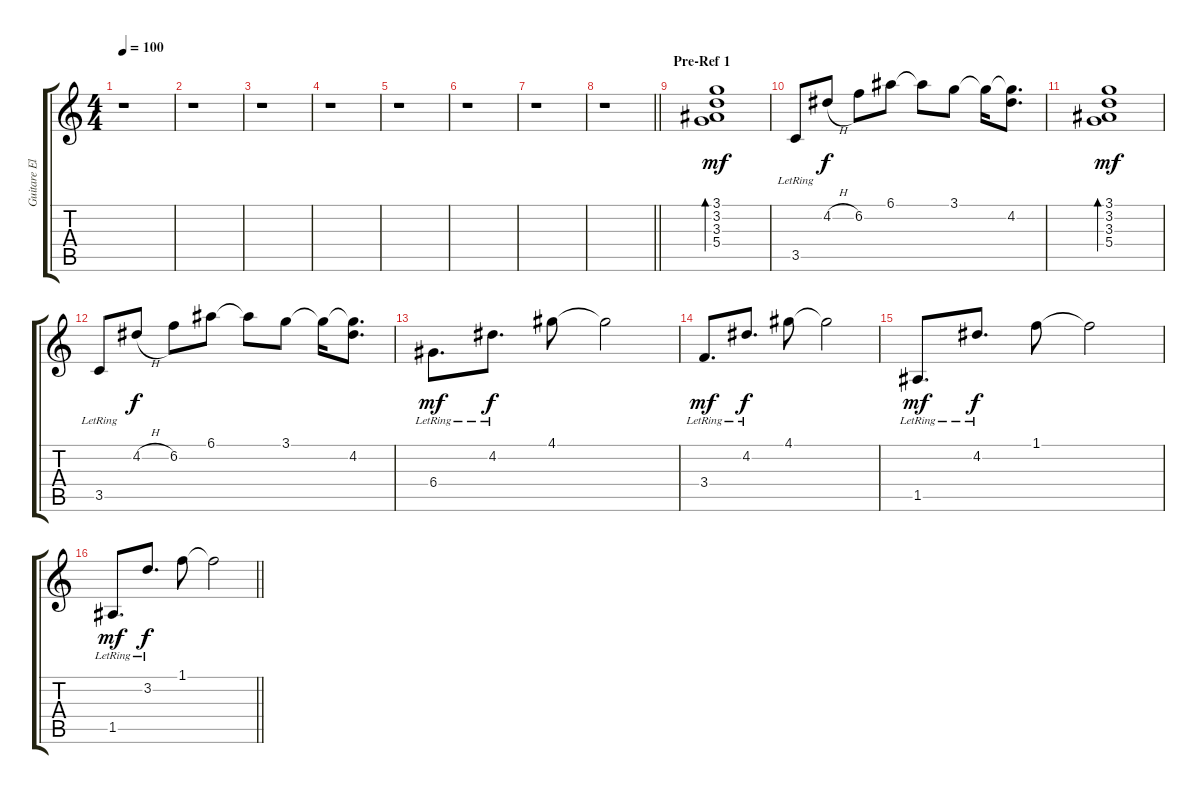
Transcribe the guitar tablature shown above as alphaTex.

\track ("Guitare El." "Guitare El") {instrument overdrivenguitar}
\staff {score tabs}
\tuning (E4 B3 G3 D3 A2 E2) {hide}
\ts (4 4)
\tempo 100
\clef g2
\ks c
r.1{dy mf} |
r.1 |
r.1 |
r.1 |
r.1 |
r.1 |
r.1 |
\barLineRight lightlight
r.1 |
\section ("" "Pre-Ref 1")
(3.1 3.2 3.3 5.4).1{bd 240} |
3.5{lr}.8 4.2{h}.8{dy f} 6.2.8 6.1.8 6.1{t}.8 3.1.8 3.1{t}.16 (3.1{t} 4.2).8{d} |
(3.1 3.2 3.3 5.4).1{bd 240 dy mf} |
3.5{lr}.8 4.2{h}.8{dy f} 6.2.8 6.1.8 6.1{t}.8 3.1.8 3.1{t}.16 (3.1{t} 4.2).8{d} |
6.4{lr}.8{d dy mf} 4.2{lr}.8{d dy f} 4.1.8 4.1{t}.2 |
3.4{lr}.8{d dy mf} 4.2{lr}.8{d dy f} 4.1.8 4.1{t}.2 |
1.5{lr}.8{d dy mf} 4.2{lr}.8{d dy f} 1.1.8 1.1{t}.2 |
\barLineRight lightlight
1.5{lr}.8{d dy mf} 3.2{lr}.8{d dy f} 1.1.8 1.1{t}.2
